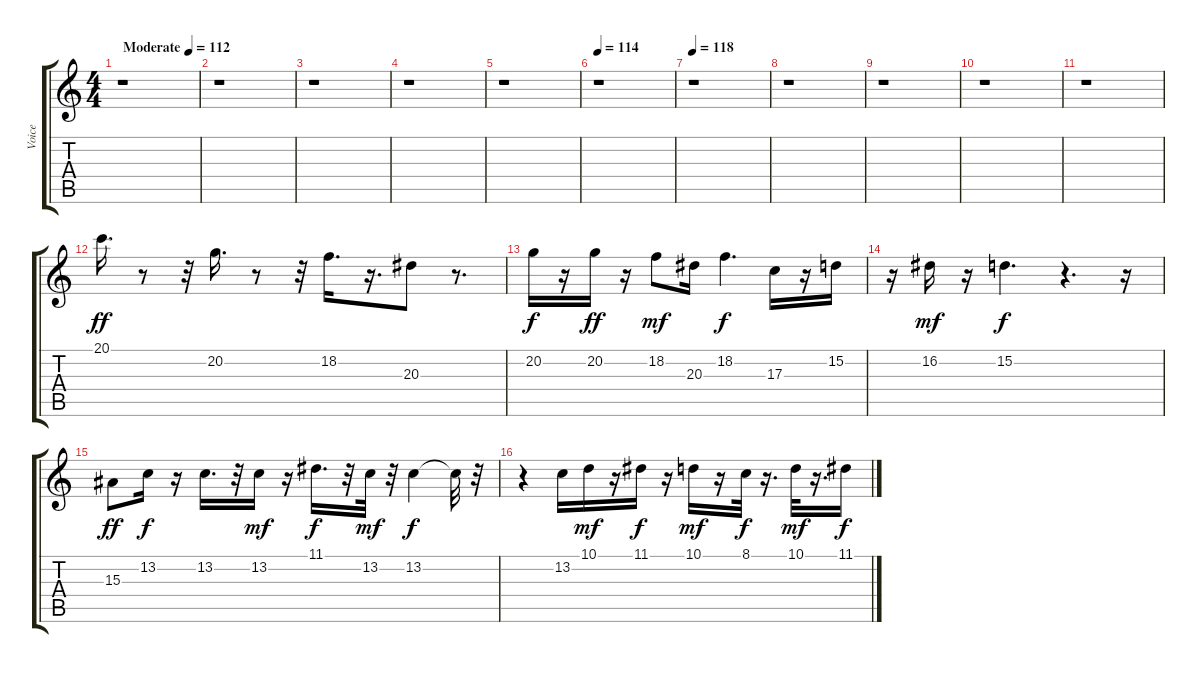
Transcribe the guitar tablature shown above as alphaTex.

\track ("Voice" "Voice") {instrument lead4chiff}
\staff {score tabs}
\tuning (E4 B3 G3 D3 A2 E2) {hide}
\ts (4 4)
\tempo (112 "Moderate")
\clef g2
\ks c
r.1{dy ff instrument lead4chiff} |
r.1 |
r.1 |
r.1 |
r.1 |
\tempo 114
r.1 |
\tempo 118
r.1 |
r.1 |
r.1 |
r.1 |
r.1 |
20.1.16{d} r.8 r.32 20.2.16{d} r.8 r.32 18.2.16{d} r.16{d} 20.3.8 r.8{d} |
20.2.16{dy f} r.16 20.2.16{dy ff} r.16 18.2.8{dy mf} 20.3.16 18.2.4{d dy f} 17.3.16 r.16 15.2.16 |
r.16 16.2.16{dy mf} r.16 15.2.4{d dy f} r.4{d} r.16 |
15.3.8{dy ff} 13.2.16{dy f} r.16 13.2.16{d} r.32 13.2.16{dy mf} r.16 11.1.16{d dy f} r.32 13.2.32{dy mf} r.32 13.2.4{dy f} 13.2{t}.32 r.32 |
r.4 13.2.16 10.1.16{dy mf} r.16 11.1.16{dy f} r.16 10.1.16{dy mf} r.16 8.1.32{dy f} r.16{d} 10.1.32{dy mf} r.16{d} 11.1.16{dy f}
